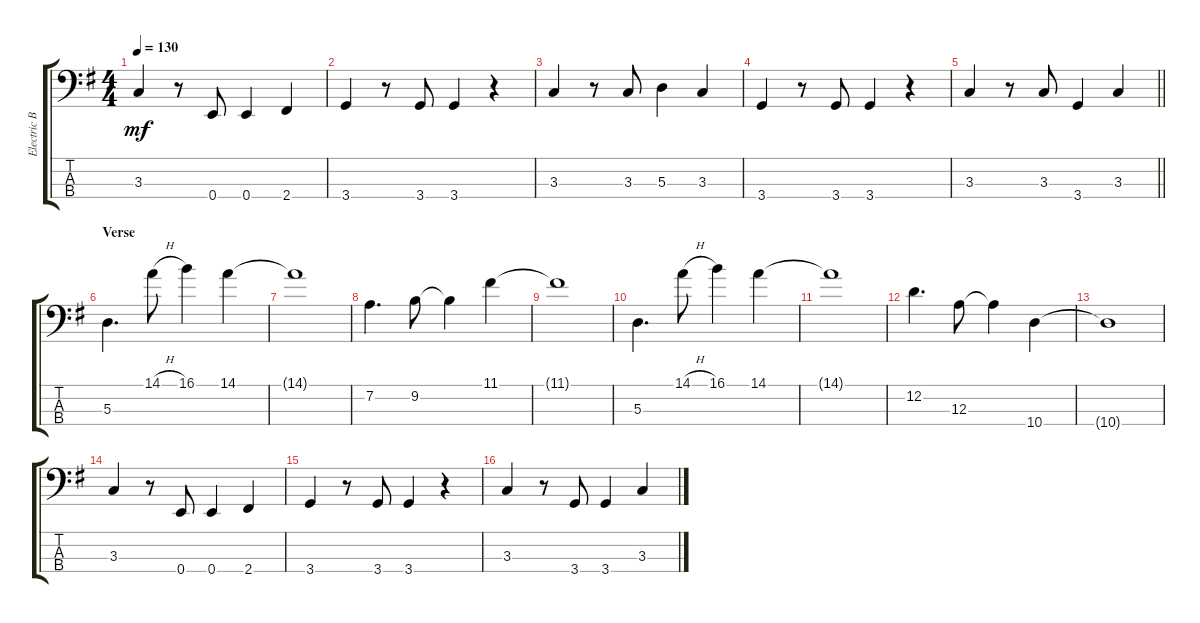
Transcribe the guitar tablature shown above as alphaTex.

\track ("Electric Bass" "Electric B") {instrument electricbassfinger}
\staff {score tabs}
\tuning (G2 D2 A1 E1) {hide}
\ts (4 4)
\tempo 130
\clef f4
\ks g
3.3.4{dy mf} r.8 0.4.8 0.4.4 2.4.4 |
3.4.4 r.8 3.4.8 3.4.4 r.4 |
3.3.4 r.8 3.3.8 5.3.4 3.3.4 |
3.4.4 r.8 3.4.8 3.4.4 r.4 |
\barLineRight lightlight
3.3.4 r.8 3.3.8 3.4.4 3.3.4 |
\section ("" "Verse")
5.3.4{d} 14.1{h}.8 16.1.4 14.1.4 |
14.1{t}.1 |
7.2.4{d} 9.2.8 9.2{t}.4 11.1.4 |
11.1{t}.1 |
5.3.4{d} 14.1{h}.8 16.1.4 14.1.4 |
14.1{t}.1 |
12.2.4{d} 12.3.8 12.3{t}.4 10.4.4 |
10.4{t}.1 |
3.3.4 r.8 0.4.8 0.4.4 2.4.4 |
3.4.4 r.8 3.4.8 3.4.4 r.4 |
3.3.4 r.8 3.4.8 3.4.4 3.3.4
